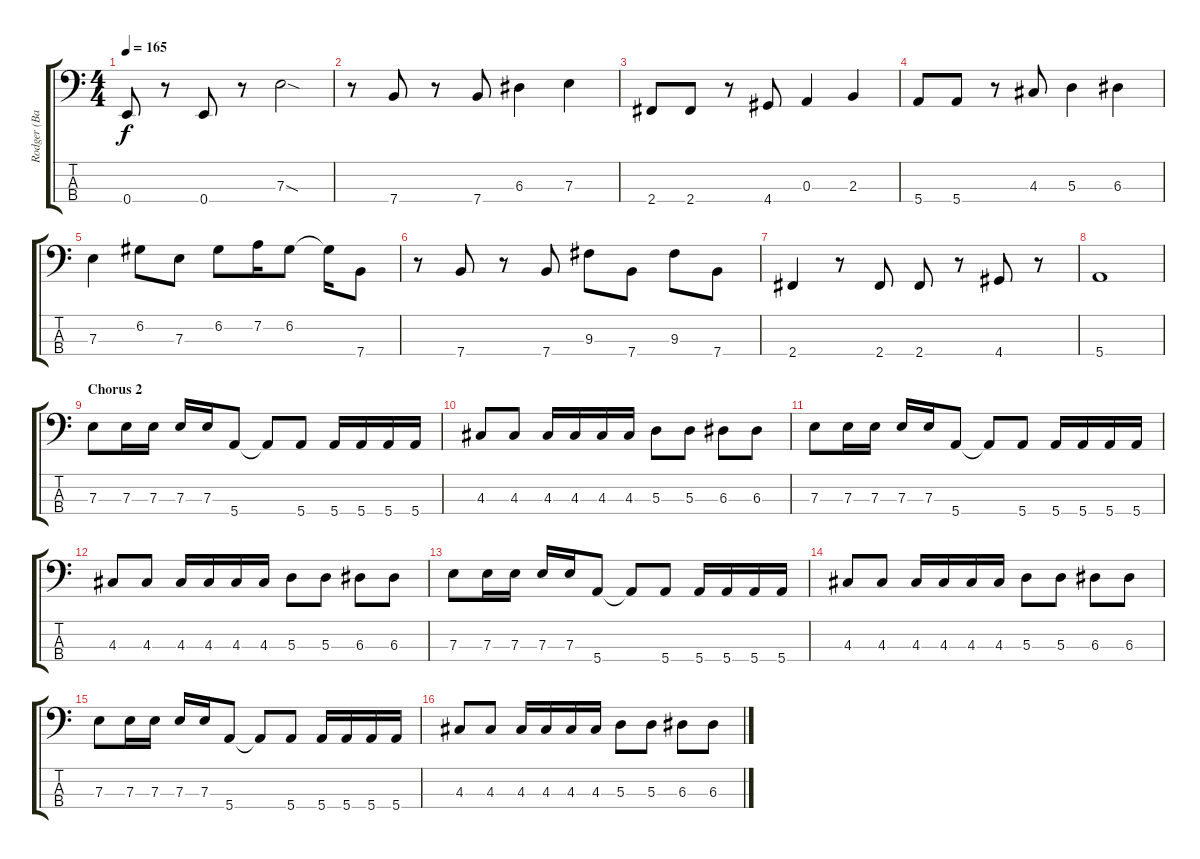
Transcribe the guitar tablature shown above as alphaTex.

\track ("Rodger (Bass)" "Rodger (Ba") {instrument electricbasspick}
\staff {score tabs}
\tuning (G2 D2 A1 E1) {hide}
\ts (4 4)
\tempo 165
\clef f4
\ks c
0.4.8{dy f} r.8 0.4.8 r.8 7.3{sod}.2 |
r.8 7.4.8 r.8 7.4.8 6.3.4 7.3.4 |
2.4.8 2.4.8 r.8 4.4.8 0.3.4 2.3.4 |
5.4.8 5.4.8 r.8 4.3.8 5.3.4 6.3.4 |
7.3.4 6.2.8 7.3.8 6.2.8 7.2.16 6.2.8 6.2{t}.16 7.4.8 |
r.8 7.4.8 r.8 7.4.8 9.3.8 7.4.8 9.3.8 7.4.8 |
2.4.4 r.8 2.4.8 2.4.8 r.8 4.4.8 r.8 |
5.4.1{volume 14} |
\section ("" "Chorus 2")
7.3.8 7.3.16 7.3.16 7.3.16 7.3.16 5.4.8 5.4{t}.8 5.4.8 5.4.16 5.4.16 5.4.16 5.4.16 |
4.3.8 4.3.8 4.3.16 4.3.16 4.3.16 4.3.16 5.3.8 5.3.8 6.3.8 6.3.8 |
7.3.8 7.3.16 7.3.16 7.3.16 7.3.16 5.4.8 5.4{t}.8 5.4.8 5.4.16 5.4.16 5.4.16 5.4.16 |
4.3.8 4.3.8 4.3.16 4.3.16 4.3.16 4.3.16 5.3.8 5.3.8 6.3.8 6.3.8 |
7.3.8 7.3.16 7.3.16 7.3.16 7.3.16 5.4.8 5.4{t}.8 5.4.8 5.4.16 5.4.16 5.4.16 5.4.16 |
4.3.8 4.3.8 4.3.16 4.3.16 4.3.16 4.3.16 5.3.8 5.3.8 6.3.8 6.3.8 |
7.3.8 7.3.16 7.3.16 7.3.16 7.3.16 5.4.8 5.4{t}.8 5.4.8 5.4.16 5.4.16 5.4.16 5.4.16 |
4.3.8 4.3.8 4.3.16 4.3.16 4.3.16 4.3.16 5.3.8 5.3.8 6.3.8 6.3.8
